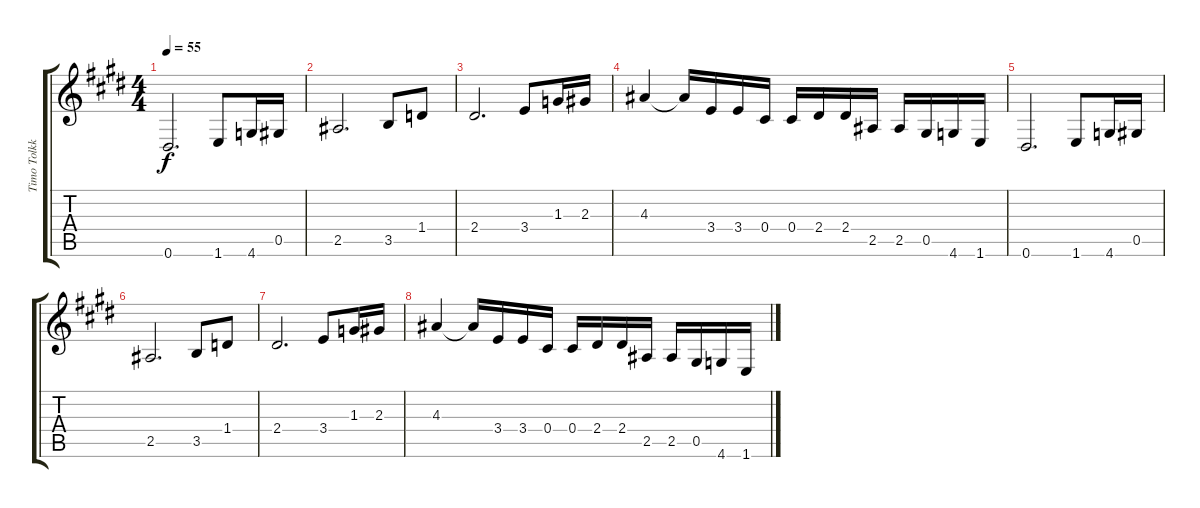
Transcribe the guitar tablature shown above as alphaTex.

\track ("Timo Tolkki II" "Timo Tolkk") {instrument distortionguitar}
\staff {score tabs}
\tuning (Eb4 Bb3 Gb3 Db3 Ab2 Eb2) {hide}
\ts (4 4)
\tempo 55
\clef g2
\ks e
0.6.2{d dy f} 1.6.8 4.6.16 0.5.16 |
2.5.2{d} 3.5.8 1.4.8 |
2.4.2{d} 3.4.8 1.3.16 2.3.16 |
4.3.4 4.3{t}.16 3.4.16 3.4.16 0.4.16 0.4.16 2.4.16 2.4.16 2.5.16 2.5.16 0.5.16 4.6.16 1.6.16 |
0.6.2{d} 1.6.8 4.6.16 0.5.16 |
2.5.2{d} 3.5.8 1.4.8 |
2.4.2{d} 3.4.8 1.3.16 2.3.16 |
4.3.4 4.3{t}.16 3.4.16 3.4.16 0.4.16 0.4.16 2.4.16 2.4.16 2.5.16 2.5.16 0.5.16 4.6.16 1.6.16
